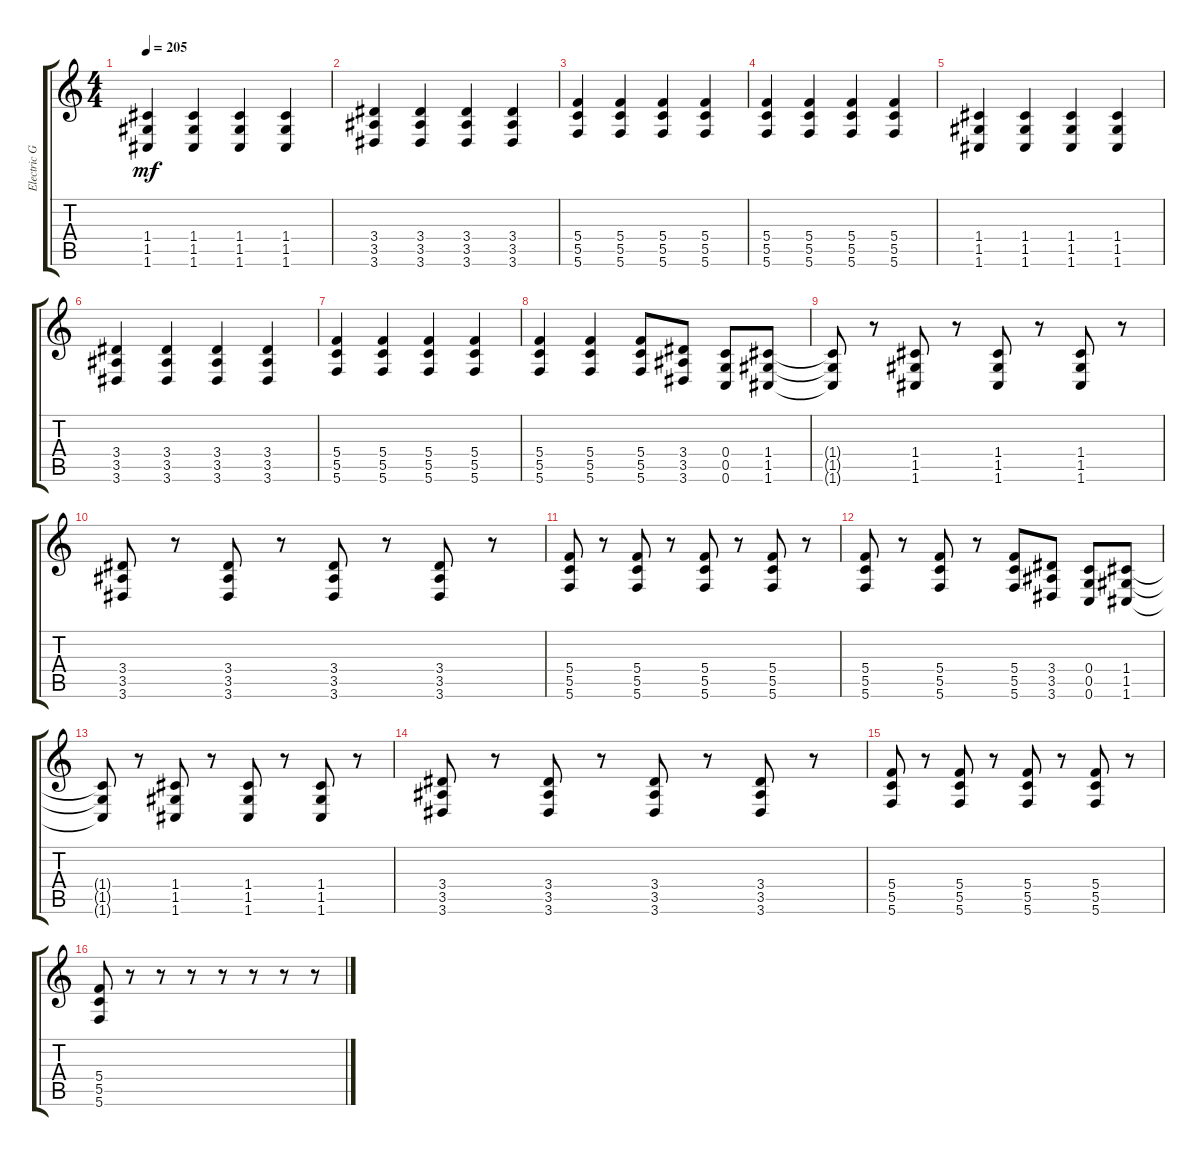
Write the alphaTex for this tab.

\track ("Electric Guitar" "Electric G") {instrument distortionguitar}
\staff {score tabs}
\tuning (D4 A3 F3 C3 G2 C2) {hide}
\ts (4 4)
\tempo 205
\clef g2
\ks c
(1.4{t} 1.5{t} 1.6{t}).4{dy mf} (1.4 1.5 1.6).4 (1.4 1.5 1.6).4 (1.4 1.5 1.6).4 |
(3.4 3.5 3.6).4 (3.4 3.5 3.6).4 (3.4 3.5 3.6).4 (3.4 3.5 3.6).4 |
(5.4 5.5 5.6).4 (5.4 5.5 5.6).4 (5.4 5.5 5.6).4 (5.4 5.5 5.6).4 |
(5.4 5.5 5.6).4 (5.4 5.5 5.6).4 (5.4 5.5 5.6).4 (5.4 5.5 5.6).4 |
(1.4 1.5 1.6).4 (1.4 1.5 1.6).4 (1.4 1.5 1.6).4 (1.4 1.5 1.6).4 |
(3.4 3.5 3.6).4 (3.4 3.5 3.6).4 (3.4 3.5 3.6).4 (3.4 3.5 3.6).4 |
(5.4 5.5 5.6).4 (5.4 5.5 5.6).4 (5.4 5.5 5.6).4 (5.4 5.5 5.6).4 |
(5.4 5.5 5.6).4 (5.4 5.5 5.6).4 (5.4 5.5 5.6).8 (3.4 3.5 3.6).8 (0.4 0.5 0.6).8 (1.4 1.5 1.6).8 |
(1.4{t} 1.5{t} 1.6{t}).8 r.8 (1.4 1.5 1.6).8 r.8 (1.4 1.5 1.6).8 r.8 (1.4 1.5 1.6).8 r.8 |
(3.4 3.5 3.6).8 r.8 (3.4 3.5 3.6).8 r.8 (3.4 3.5 3.6).8 r.8 (3.4 3.5 3.6).8 r.8 |
(5.4 5.5 5.6).8 r.8 (5.4 5.5 5.6).8 r.8 (5.4 5.5 5.6).8 r.8 (5.4 5.5 5.6).8 r.8 |
(5.4 5.5 5.6).8 r.8 (5.4 5.5 5.6).8 r.8 (5.4 5.5 5.6).8 (3.4 3.5 3.6).8 (0.4 0.5 0.6).8 (1.4 1.5 1.6).8 |
(1.4{t} 1.5{t} 1.6{t}).8 r.8 (1.4 1.5 1.6).8 r.8 (1.4 1.5 1.6).8 r.8 (1.4 1.5 1.6).8 r.8 |
(3.4 3.5 3.6).8 r.8 (3.4 3.5 3.6).8 r.8 (3.4 3.5 3.6).8 r.8 (3.4 3.5 3.6).8 r.8 |
(5.4 5.5 5.6).8 r.8 (5.4 5.5 5.6).8 r.8 (5.4 5.5 5.6).8 r.8 (5.4 5.5 5.6).8 r.8 |
(5.4 5.5 5.6).8 r.8 r.8 r.8 r.8 r.8 r.8 r.8
